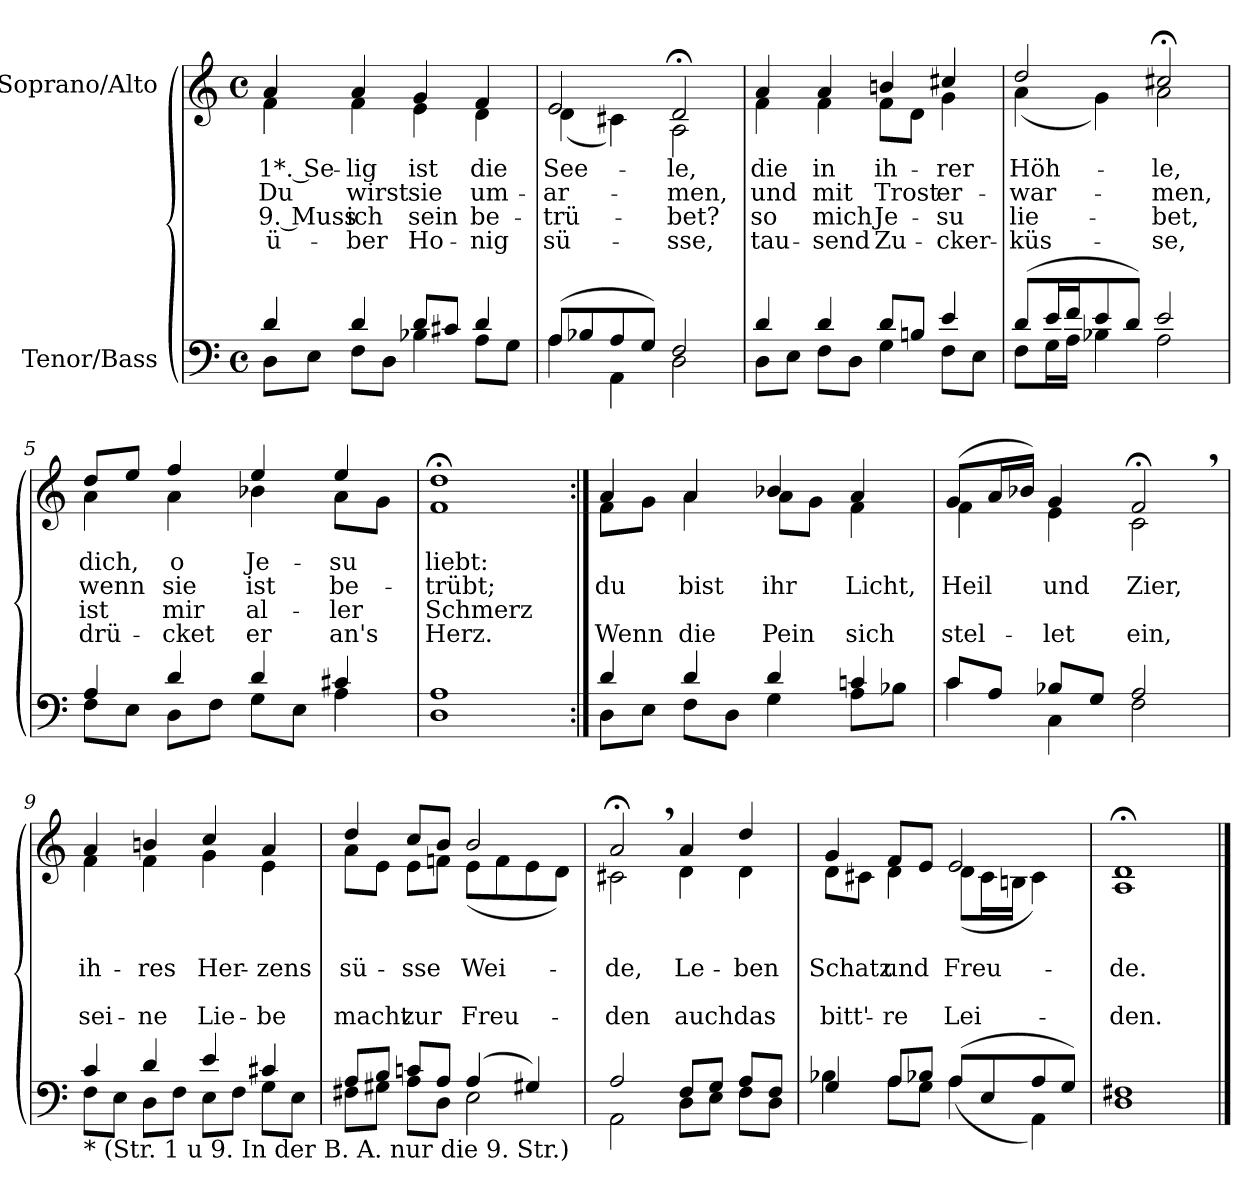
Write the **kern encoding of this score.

**kern	**kern	**text	**text	**text	**text
*part2	*part1	*part1	*part1	*part1	*part1
*staff2	*staff1	*staff1	*staff1	*staff1	*staff1
*I"Tenor/Bass	*I"Soprano/Alto	*	*	*	*
*clefF4	*clefG2	*	*	*	*
*k[]	*k[]	*	*	*	*
*M4/4	*M4/4	*	*	*	*
*met(c)	*met(c)	*	*	*	*
=1	=1	=1	=1	=1	=1
*^	*	*	*	*	*
!	!	!	!LO:LY:b	!LO:LY:b	!LO:LY:b	!LO:LY:b
*	*	*^	*	*	*	*
4d/	8D\L	4a/	4f\	1*. Se-	Du	9. Muss	ü-
.	8E\J	.	.	.	.	.	.
!	!	!	!	!LO:LY:b	!LO:LY:b	!LO:LY:b	!LO:LY:b
4d/	8F\L	4a/	4f\	-lig	wirst	ich	-ber
.	8D\J	.	.	.	.	.	.
!	!	!	!	!LO:LY:b	!LO:LY:b	!LO:LY:b	!LO:LY:b
8d/L	4B-X\	4g/	4e\	ist	sie	sein	Ho-
8c#X/J	.	.	.	.	.	.	.
!	!	!	!	!LO:LY:b	!LO:LY:b	!LO:LY:b	!LO:LY:b
4d/	8A\L	4f/	4d\	die	um-	be-	-nig
.	8G\J	.	.	.	.	.	.
=2	=2	=2	=2	=2	=2	=2	=2
!	!	!	!	!LO:LY:b	!LO:LY:b	!LO:LY:b	!LO:LY:b
(8A/L	4A\	2e/	(4d\	See-	-ar-	-trü-	sü-
8B-X/	.	.	.	.	.	.	.
8A/	4AA\	.	4c#X\)	.	.	.	.
8G/J)	.	.	.	.	.	.	.
!	!	!	!	!LO:LY:b	!LO:LY:b	!LO:LY:b	!LO:LY:b
2F/	2D\	2d;</	2A\	-le,	-men,	-bet?	-sse,
=3	=3	=3	=3	=3	=3	=3	=3
!	!	!	!	!LO:LY:b	!LO:LY:b	!LO:LY:b	!LO:LY:b
4d/	8D\L	4a/	4f\	die	und	so	tau-
.	8E\J	.	.	.	.	.	.
!	!	!	!	!LO:LY:b	!LO:LY:b	!LO:LY:b	!LO:LY:b
4d/	8F\L	4a/	4f\	in	mit	mich	-send
.	8D\J	.	.	.	.	.	.
!	!	!	!	!LO:LY:b	!LO:LY:b	!LO:LY:b	!LO:LY:b
8d/L	4G\	4bn/	8f\L	ih-	Trost	Je-	Zu-
8Bn/J	.	.	8d\J	.	.	.	.
!	!	!	!	!LO:LY:b	!LO:LY:b	!LO:LY:b	!LO:LY:b
4e/	8F\L	4cc#X/	4g\	-rer	er-	-su	-cker-
.	8E\J	.	.	.	.	.	.
=4	=4	=4	=4	=4	=4	=4	=4
!	!	!	!	!LO:LY:b	!LO:LY:b	!LO:LY:b	!LO:LY:b
(8d/L	8F\L	2dd/	(4a\	Höh-	-war-	lie-	-küs-
16e/L	16G\L	.	.	.	.	.	.
16f/J	16A\JJ	.	.	.	.	.	.
8e/	4B-X\	.	4g\)	.	.	.	.
8d/J)	.	.	.	.	.	.	.
!	!	!	!	!LO:LY:b	!LO:LY:b	!LO:LY:b	!LO:LY:b
2e/	2A\	2cc#X;</	2a\	-le,	-men,	-bet,	-se,
!!LO:LB:g=z	!!
=5	=5	=5	=5	=5	=5	=5	=5
!	!	!	!	!LO:LY:b	!LO:LY:b	!LO:LY:b	!LO:LY:b
4A/	8F\L	8dd/L	4a\	dich,	wenn	ist	drü-
.	8E\J	8ee/J	.	.	.	.	.
!	!	!	!	!LO:LY:b	!LO:LY:b	!LO:LY:b	!LO:LY:b
4d/	8D\L	4ff/	4a\	o	sie	mir	-cket
.	8F\J	.	.	.	.	.	.
!	!	!	!	!LO:LY:b	!LO:LY:b	!LO:LY:b	!LO:LY:b
4d/	8G\L	4ee/	4b-X\	Je-	ist	al-	er
.	8E\J	.	.	.	.	.	.
!	!	!	!	!LO:LY:b	!LO:LY:b	!LO:LY:b	!LO:LY:b
4c#X/	4A\	4ee/	8a\L	-su	be-	-ler	an's
.	.	.	8g\J	.	.	.	.
=6	=6	=6	=6	=6	=6	=6	=6
!	!	!	!	!LO:LY:b	!LO:LY:b	!LO:LY:b	!LO:LY:b
1A	1D	1dd;<	1f	liebt:	-trübt;	Schmerz	Herz.
=7:|!	=7:|!	=7:|!	=7:|!	=7:|!	=7:|!	=7:|!	=7:|!
!	!	!	!	!	!LO:LY:b	!	!LO:LY:b
4d/	8D\L	4a/	8f\L	.	du	.	Wenn
.	8E\J	.	8g\J	.	.	.	.
!	!	!	!	!	!LO:LY:b	!	!LO:LY:b
4d/	8F\L	4a/	4a\	.	bist	.	die
.	8D\J	.	.	.	.	.	.
!	!	!	!	!	!LO:LY:b	!	!LO:LY:b
4d/	4G\	4b-X/	8a\L	.	ihr	.	Pein
.	.	.	8g\J	.	.	.	.
!	!	!	!	!	!LO:LY:b	!	!LO:LY:b
4cn/	8A\L	4a/	4f\	.	Licht,	.	sich
.	8B-X\J	.	.	.	.	.	.
=8	=8	=8	=8	=8	=8	=8	=8
!	!	!	!	!	!LO:LY:b	!	!LO:LY:b
8c/L	4c\	(8g/L	4f\	.	Heil	.	stel-
8A/J	.	16a/L	.	.	.	.	.
.	.	16b-X/JJ)	.	.	.	.	.
!	!	!	!	!	!LO:LY:b	!	!LO:LY:b
8B-X/L	4C\	4g/	4e\	.	und	.	-let
8G/J	.	.	.	.	.	.	.
!	!	!	!	!	!LO:LY:b	!	!LO:LY:b
2A/	2F\	2f;<,/	2c\	.	Zier,	.	ein,
!!LO:LB:g=z	!!
=9	=9	=9	=9	=9	=9	=9	=9
!LO:TX:b:t=* (Str. 1 u 9. In der B. A. nur die 9. Str.)	!	!	!	!	!	!	!
!	!	!	!	!	!LO:LY:b	!	!LO:LY:b
4c/	8F\L	4a/	4f\	.	ih-	.	sei-
.	8E\J	.	.	.	.	.	.
!	!	!	!	!	!LO:LY:b	!	!LO:LY:b
4d/	8D\L	4bn/	4f\	.	-res	.	-ne
.	8F\J	.	.	.	.	.	.
!	!	!	!	!	!LO:LY:b	!	!LO:LY:b
4e/	8E\L	4cc/	4g\	.	Her-	.	Lie-
.	8F\J	.	.	.	.	.	.
!	!	!	!	!	!LO:LY:b	!	!LO:LY:b
4c#X/	8G\L	4a/	4e\	.	-zens	.	-be
.	8E\J	.	.	.	.	.	.
=10	=10	=10	=10	=10	=10	=10	=10
!	!	!	!	!	!LO:LY:b	!	!LO:LY:b
8A/L	8F#X\L	4dd/	8a\L	.	sü-	.	macht
8B/J	8G#X\J	.	8e\J	.	.	.	.
!	!	!	!	!	!LO:LY:b	!	!LO:LY:b
8cn/L	8A\L	8cc/L	8e\L	.	-sse	.	zur
8A/J	8D\J	8b/J	8fn\J	.	.	.	.
!	!	!	!	!	!LO:LY:b	!	!LO:LY:b
(4A/	2E\	2b/	(8e\L	.	Wei-	.	Freu-
.	.	.	8f\	.	.	.	.
4G#X/)	.	.	8e\	.	.	.	.
.	.	.	8d\J)	.	.	.	.
=11	=11	=11	=11	=11	=11	=11	=11
!	!	!	!	!	!LO:LY:b	!	!LO:LY:b
2A/	2AA\	2a;<,/	2c#X\	.	de,	.	den
!	!	!	!	!	!LO:LY:b	!	!LO:LY:b
8F/L	8D\L	4a/	4d\	.	Le-	.	auch
8G/J	8E\J	.	.	.	.	.	.
!	!	!	!	!	!LO:LY:b	!	!LO:LY:b
8A/L	8F\L	4dd/	4d\	.	-ben	.	das
8F/J	8D\J	.	.	.	.	.	.
=12	=12	=12	=12	=12	=12	=12	=12
!	!	!	!	!	!LO:LY:b	!	!LO:LY:b
4G/	4B-X\	4g/	8d\L	.	Schatz	.	bitt'-
.	.	.	8c#X\J	.	.	.	.
!	!	!	!	!	!LO:LY:b	!	!LO:LY:b
8A/L	8A\L	8f/L	4d\	.	und	.	-re
8B-X/J	8G\J	8e/J	.	.	.	.	.
!	!	!	!	!	!LO:LY:b	!	!LO:LY:b
(8A/L	(4A\	2e/	(8d\L	.	Freu-	.	Lei-
8E/	.	.	16c#\L	.	.	.	.
.	.	.	16Bn\JJ	.	.	.	.
8A/	4AA\)	.	4c#\)	.	.	.	.
8G/J)	.	.	.	.	.	.	.
=13	=13	=13	=13	=13	=13	=13	=13
!	!	!	!	!	!LO:LY:b	!	!LO:LY:b
1F#X	1D	1d;<	1A	.	-de.	.	-den.
*v	*v	*	*	*	*	*	*
*	*v	*v	*	*	*	*
==	==	==	==	==	==
*-	*-	*-	*-	*-	*-
